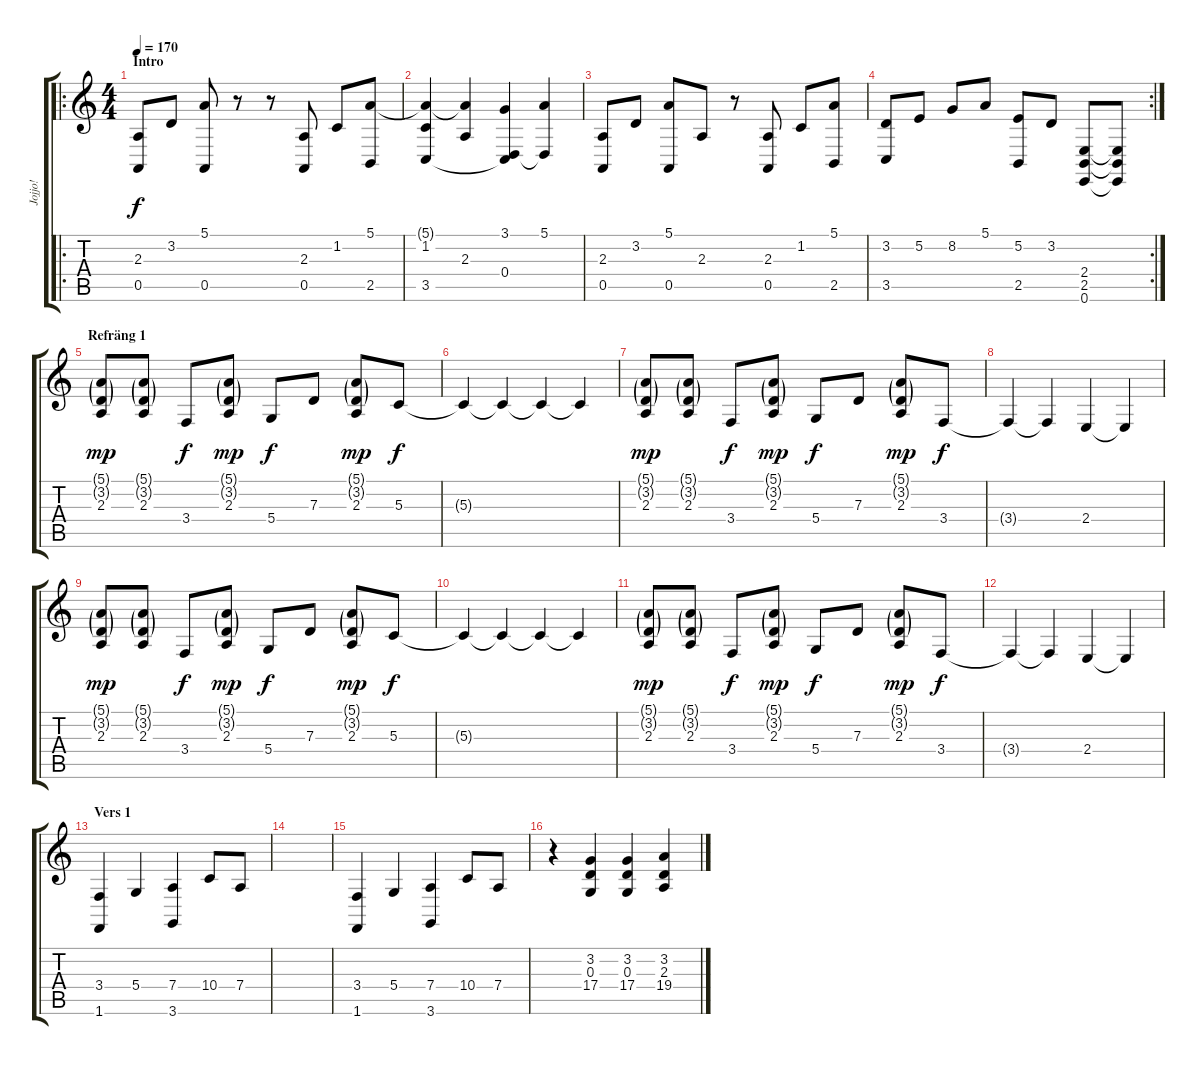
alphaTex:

\track ("Jojjo!" "Jojjo!") {instrument harpsichord}
\staff {score tabs}
\tuning (E4 B3 G3 D3 A2 E2) {hide}
\ro
\ts (4 4)
\section ("" "Intro")
\tempo 170
\clef g2
\ks c
(2.3 0.5).8{dy f instrument harpsichord} 3.2.8 (5.1 0.5).8 r.8 r.8 (2.3 0.5).8 1.2.8 (5.1 2.5).8 |
(5.1{t} 1.2 3.5).4 (5.1{t} 2.3).4 (3.1 0.4 3.5{t}).4 (5.1 0.4{t}).4 |
(2.3 0.5).8 3.2.8 (5.1 0.5).8 2.3.8 r.8 (2.3 0.5).8 1.2.8 (5.1 2.5).8 |
\rc 2
(3.2 3.5).8 5.2.8 8.2.8 5.1.8 (5.2 2.5).8 3.2.8 (2.4 2.5 0.6).8 (2.4{t} 2.5{t} 0.6{t}).8 |
\section ("" "Refräng 1")
(5.1{g} 3.2{g} 2.3).8{dy mp} (5.1{g} 3.2{g} 2.3).8 3.4.8{dy f} (5.1{g} 3.2{g} 2.3).8{dy mp} 5.4.8{dy f} 7.3.8 (5.1{g} 3.2{g} 2.3).8{dy mp} 5.3.8{dy f} |
5.3{t}.4 5.3{t}.4 5.3{t}.4 5.3{t}.4 |
(5.1{g} 3.2{g} 2.3).8{dy mp} (5.1{g} 3.2{g} 2.3).8 3.4.8{dy f} (5.1{g} 3.2{g} 2.3).8{dy mp} 5.4.8{dy f} 7.3.8 (5.1{g} 3.2{g} 2.3).8{dy mp} 3.4.8{dy f} |
3.4{t}.4 3.4{t}.4 2.4.4 2.4{t}.4 |
(5.1{g} 3.2{g} 2.3).8{dy mp} (5.1{g} 3.2{g} 2.3).8 3.4.8{dy f} (5.1{g} 3.2{g} 2.3).8{dy mp} 5.4.8{dy f} 7.3.8 (5.1{g} 3.2{g} 2.3).8{dy mp} 5.3.8{dy f} |
5.3{t}.4 5.3{t}.4 5.3{t}.4 5.3{t}.4 |
(5.1{g} 3.2{g} 2.3).8{dy mp} (5.1{g} 3.2{g} 2.3).8 3.4.8{dy f} (5.1{g} 3.2{g} 2.3).8{dy mp} 5.4.8{dy f} 7.3.8 (5.1{g} 3.2{g} 2.3).8{dy mp} 3.4.8{dy f} |
3.4{t}.4 3.4{t}.4 2.4.4 2.4{t}.4 |
\section ("" "Vers 1")
(3.4 1.6).4 5.4.4 (7.4 3.6).4 10.4.8 7.4.8 |
|
(3.4 1.6).4 5.4.4 (7.4 3.6).4 10.4.8 7.4.8 |
r.4 (3.2 0.3 17.4).4 (3.2 0.3 17.4).4 (3.2 2.3 19.4).4
